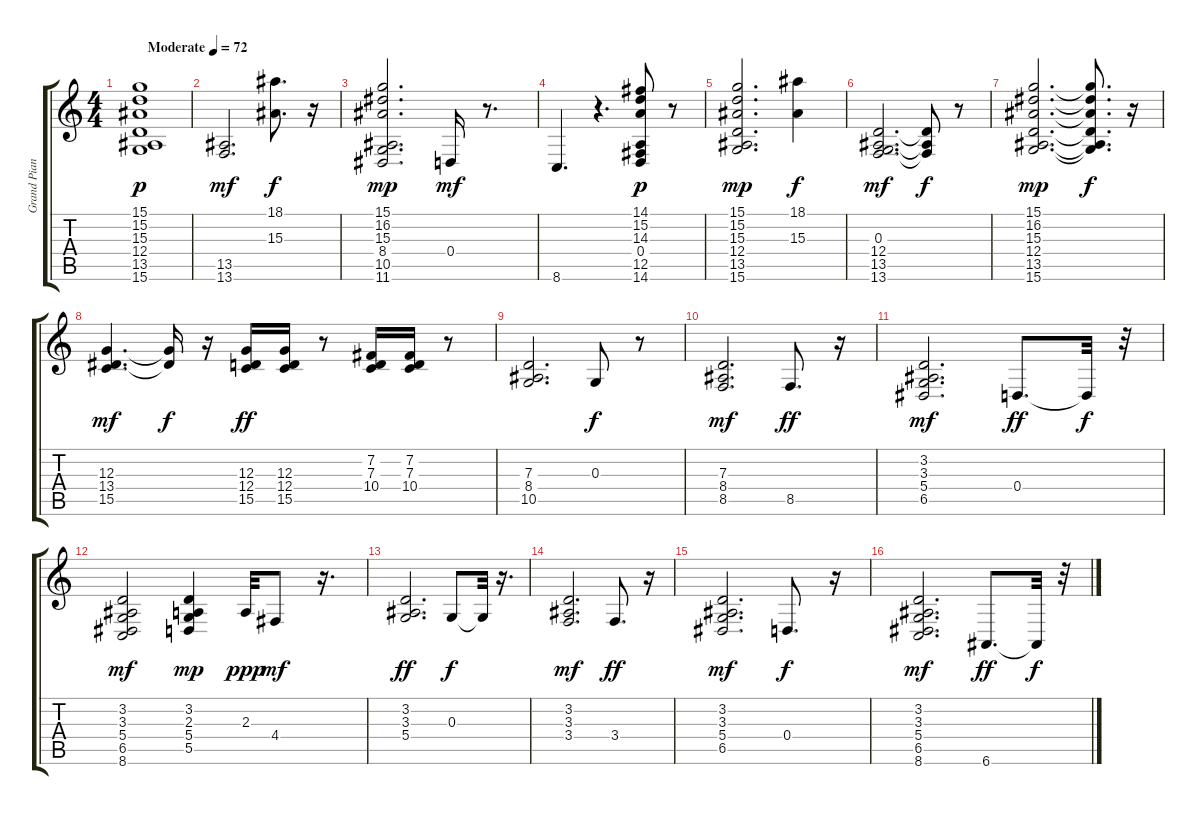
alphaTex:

\track ("Grand Piano" "Grand Pian") {instrument acousticgrandpiano}
\staff {score tabs}
\tuning (E4 B3 G3 D3 A2 E2) {hide}
\ts (4 4)
\tempo (72 "Moderate")
\clef g2
\ks c
(15.1 15.2 15.3 12.4 13.5 15.6).1{dy p instrument acousticgrandpiano} |
(13.5 13.6).2{d dy mf} (18.1 15.3).8{d dy f} r.16 |
(15.1 16.2 15.3 8.4 10.5 11.6).2{d dy mp} 0.4.16{dy mf} r.8{d} |
8.6.4{d} r.4{d} (14.1 15.2 14.3 0.4 12.5 14.6).8{dy p} r.8 |
(15.1 15.2 15.3 12.4 13.5 15.6).2{d dy mp} (18.1 15.3).4{dy f} |
(0.3 12.4 13.5 13.6).2{d dy mf} (12.4{t} 13.5{t} 13.6{t}).8{dy f} r.8 |
(15.1 16.2 15.3 12.4 13.5 15.6).2{d dy mp} (15.1{t} 16.2{t} 15.3{t} 12.4{t} 13.5{t} 15.6{t}).8{d dy f} r.16 |
(12.3 13.4 15.5).4{d dy mf} (12.3{t} 13.4{t}).16{dy f} r.16 (12.3 12.4 15.5).16{dy ff} (12.3 12.4 15.5).16 r.8 (7.2 7.3 10.4).16 (7.2 7.3 10.4).16 r.8 |
(7.3 8.4 10.5).2{d} 0.3.8{dy f} r.8 |
(7.3 8.4 8.5).2{d dy mf} 8.5.8{d dy ff} r.16 |
(3.2 3.3 5.4 6.5).2{d dy mf} 0.4.8{d dy ff} 0.4{t}.32{dy f} r.32 |
(3.2 3.3 5.4 6.5 8.6).2{dy mf} (3.2 2.3 5.4 5.5).4{dy mp} 2.3.32{dy ppp} 4.4.8{dy mf} r.16{d} |
(3.2 3.3 5.4).2{d dy ff} 0.3.8{dy f} 0.3{t}.32 r.16{d} |
(3.2 3.3 3.4).2{d dy mf} 3.4.8{d dy ff} r.16 |
(3.2 3.3 5.4 6.5).2{d dy mf} 0.4.8{d dy f} r.16 |
(3.2 3.3 5.4 6.5 8.6).2{d dy mf} 6.6.8{d dy ff} 6.6{t}.32{dy f} r.32
